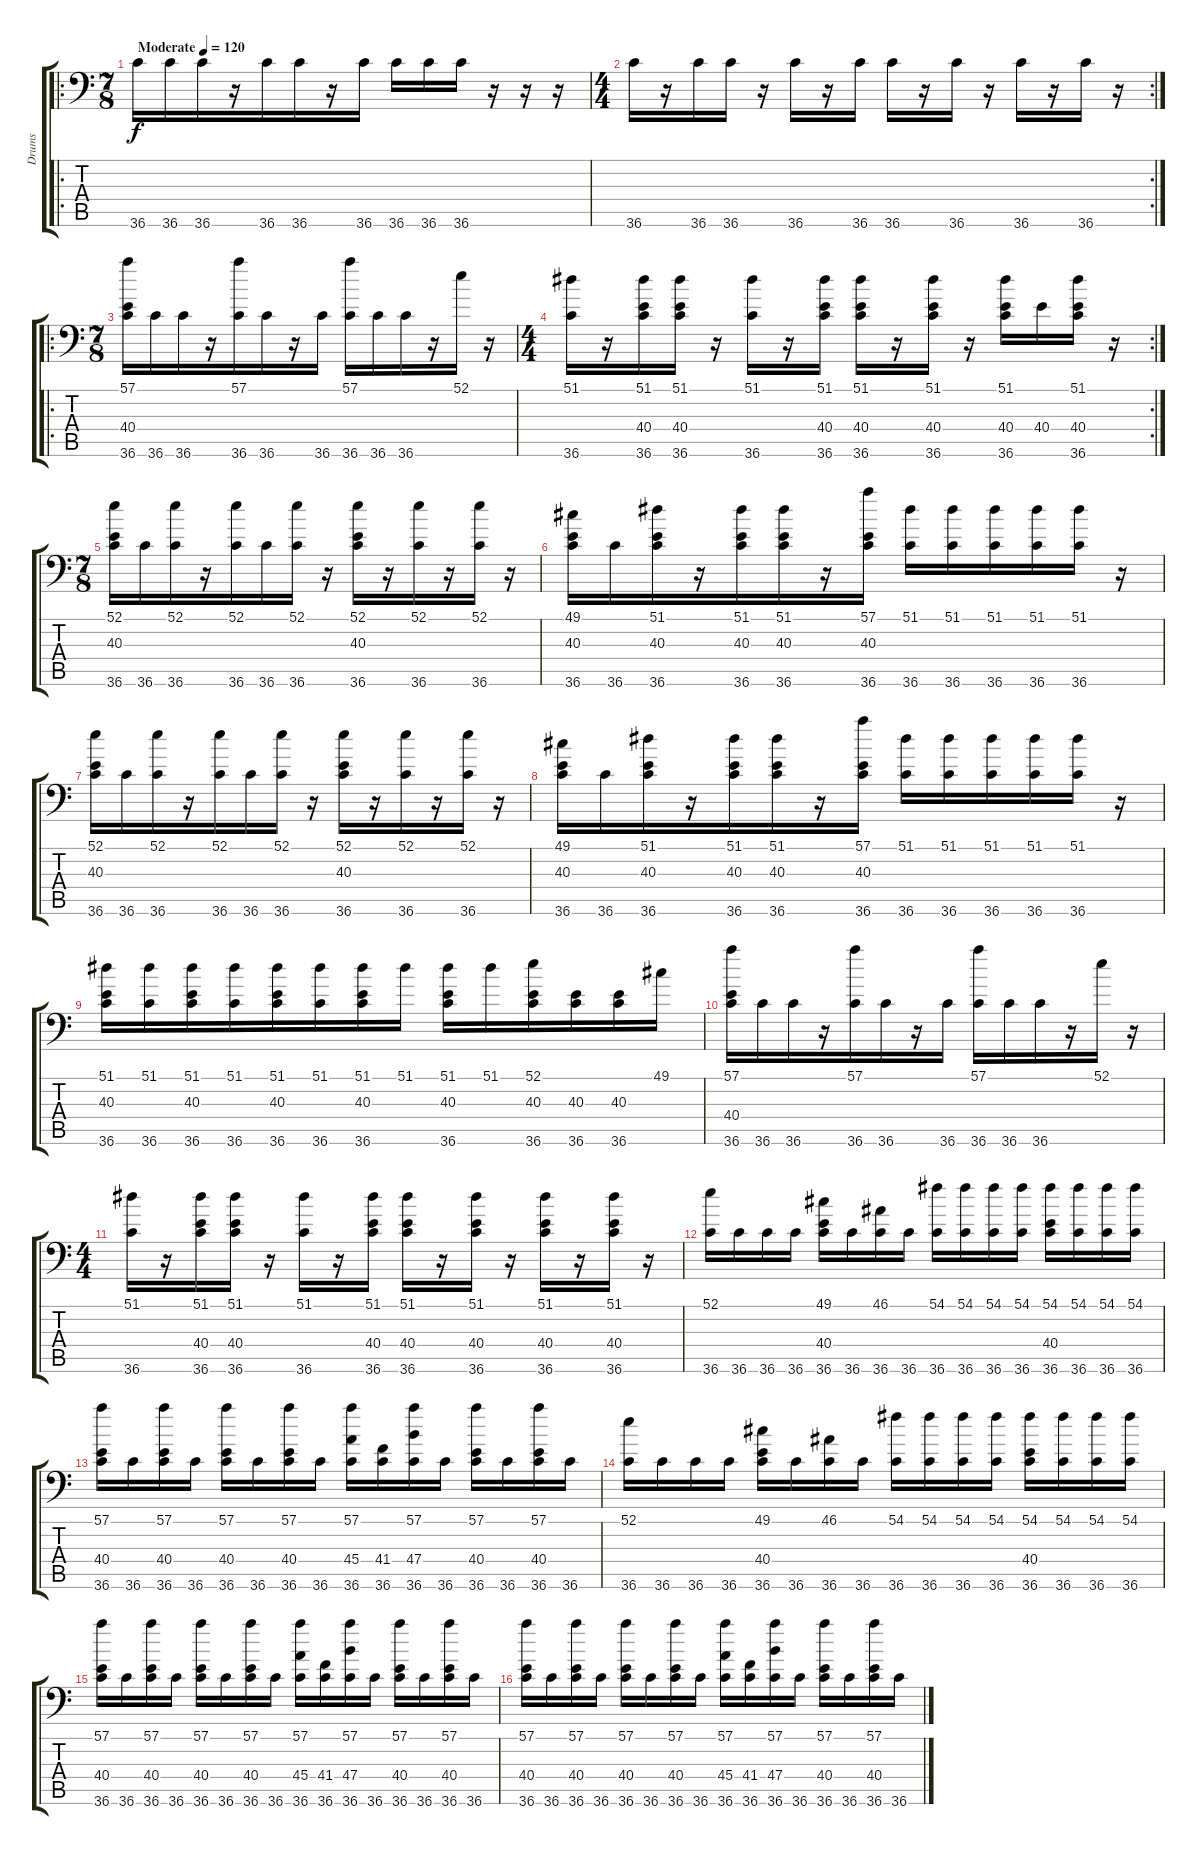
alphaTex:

\track ("Drums" "Drums") {instrument acousticgrandpiano}
\staff {score tabs}
\tuning (C-1 C-1 C-1 C-1 C-1 C-1) {hide}
\ro
\ts (7 8)
\tempo (120 "Moderate")
\clef f4
\ks c
36.6.16{dy f instrument acousticgrandpiano} 36.6.16 36.6.16 r.16 36.6.16 36.6.16 r.16 36.6.16 36.6.16 36.6.16 36.6.16 r.16 r.16 r.16 |
\rc 2
\ts (4 4)
36.6.16 r.16 36.6.16 36.6.16 r.16 36.6.16 r.16 36.6.16 36.6.16 r.16 36.6.16 r.16 36.6.16 r.16 36.6.16 r.16 |
\ro
\ts (7 8)
(57.1 40.4 36.6).16 36.6.16 36.6.16 r.16 (57.1 36.6).16 36.6.16 r.16 36.6.16 (57.1 36.6).16 36.6.16 36.6.16 r.16 52.1.16 r.16 |
\rc 2
\ts (4 4)
(51.1 36.6).16 r.16 (51.1 40.4 36.6).16 (51.1 40.4 36.6).16 r.16 (51.1 36.6).16 r.16 (51.1 40.4 36.6).16 (51.1 40.4 36.6).16 r.16 (51.1 40.4 36.6).16 r.16 (51.1 40.4 36.6).16 40.4.16 (51.1 40.4 36.6).16 r.16 |
\ts (7 8)
(52.1 40.3 36.6).16 36.6.16 (52.1 36.6).16 r.16 (52.1 36.6).16 36.6.16 (52.1 36.6).16 r.16 (52.1 40.3 36.6).16 r.16 (52.1 36.6).16 r.16 (52.1 36.6).16 r.16 |
(49.1 40.3 36.6).16 36.6.16 (51.1 40.3 36.6).16 r.16 (51.1 40.3 36.6).16 (51.1 40.3 36.6).16 r.16 (57.1 40.3 36.6).16 (51.1 36.6).16 (51.1 36.6).16 (51.1 36.6).16 (51.1 36.6).16 (51.1 36.6).16 r.16 |
(52.1 40.3 36.6).16 36.6.16 (52.1 36.6).16 r.16 (52.1 36.6).16 36.6.16 (52.1 36.6).16 r.16 (52.1 40.3 36.6).16 r.16 (52.1 36.6).16 r.16 (52.1 36.6).16 r.16 |
(49.1 40.3 36.6).16 36.6.16 (51.1 40.3 36.6).16 r.16 (51.1 40.3 36.6).16 (51.1 40.3 36.6).16 r.16 (57.1 40.3 36.6).16 (51.1 36.6).16 (51.1 36.6).16 (51.1 36.6).16 (51.1 36.6).16 (51.1 36.6).16 r.16 |
(51.1 40.3 36.6).16 (51.1 36.6).16 (51.1 40.3 36.6).16 (51.1 36.6).16 (51.1 40.3 36.6).16 (51.1 36.6).16 (51.1 40.3 36.6).16 51.1.16 (51.1 40.3 36.6).16 51.1.16 (52.1 40.3 36.6).16 (40.3 36.6).16 (40.3 36.6).16 49.1.16 |
(57.1 40.4 36.6).16 36.6.16 36.6.16 r.16 (57.1 36.6).16 36.6.16 r.16 36.6.16 (57.1 36.6).16 36.6.16 36.6.16 r.16 52.1.16 r.16 |
\ts (4 4)
(51.1 36.6).16 r.16 (51.1 40.4 36.6).16 (51.1 40.4 36.6).16 r.16 (51.1 36.6).16 r.16 (51.1 40.4 36.6).16 (51.1 40.4 36.6).16 r.16 (51.1 40.4 36.6).16 r.16 (51.1 40.4 36.6).16 r.16 (51.1 40.4 36.6).16 r.16 |
(52.1 36.6).16 36.6.16 36.6.16 36.6.16 (49.1 40.4 36.6).16 36.6.16 (46.1 36.6).16 36.6.16 (54.1 36.6).16 (54.1 36.6).16 (54.1 36.6).16 (54.1 36.6).16 (54.1 40.4 36.6).16 (54.1 36.6).16 (54.1 36.6).16 (54.1 36.6).16 |
(57.1 40.4 36.6).16 36.6.16 (57.1 40.4 36.6).16 36.6.16 (57.1 40.4 36.6).16 36.6.16 (57.1 40.4 36.6).16 36.6.16 (57.1 45.4 36.6).16 (41.4 36.6).16 (57.1 47.4 36.6).16 36.6.16 (57.1 40.4 36.6).16 36.6.16 (57.1 40.4 36.6).16 36.6.16 |
(52.1 36.6).16 36.6.16 36.6.16 36.6.16 (49.1 40.4 36.6).16 36.6.16 (46.1 36.6).16 36.6.16 (54.1 36.6).16 (54.1 36.6).16 (54.1 36.6).16 (54.1 36.6).16 (54.1 40.4 36.6).16 (54.1 36.6).16 (54.1 36.6).16 (54.1 36.6).16 |
(57.1 40.4 36.6).16 36.6.16 (57.1 40.4 36.6).16 36.6.16 (57.1 40.4 36.6).16 36.6.16 (57.1 40.4 36.6).16 36.6.16 (57.1 45.4 36.6).16 (41.4 36.6).16 (57.1 47.4 36.6).16 36.6.16 (57.1 40.4 36.6).16 36.6.16 (57.1 40.4 36.6).16 36.6.16 |
(57.1 40.4 36.6).16 36.6.16 (57.1 40.4 36.6).16 36.6.16 (57.1 40.4 36.6).16 36.6.16 (57.1 40.4 36.6).16 36.6.16 (57.1 45.4 36.6).16 (41.4 36.6).16 (57.1 47.4 36.6).16 36.6.16 (57.1 40.4 36.6).16 36.6.16 (57.1 40.4 36.6).16 36.6.16
